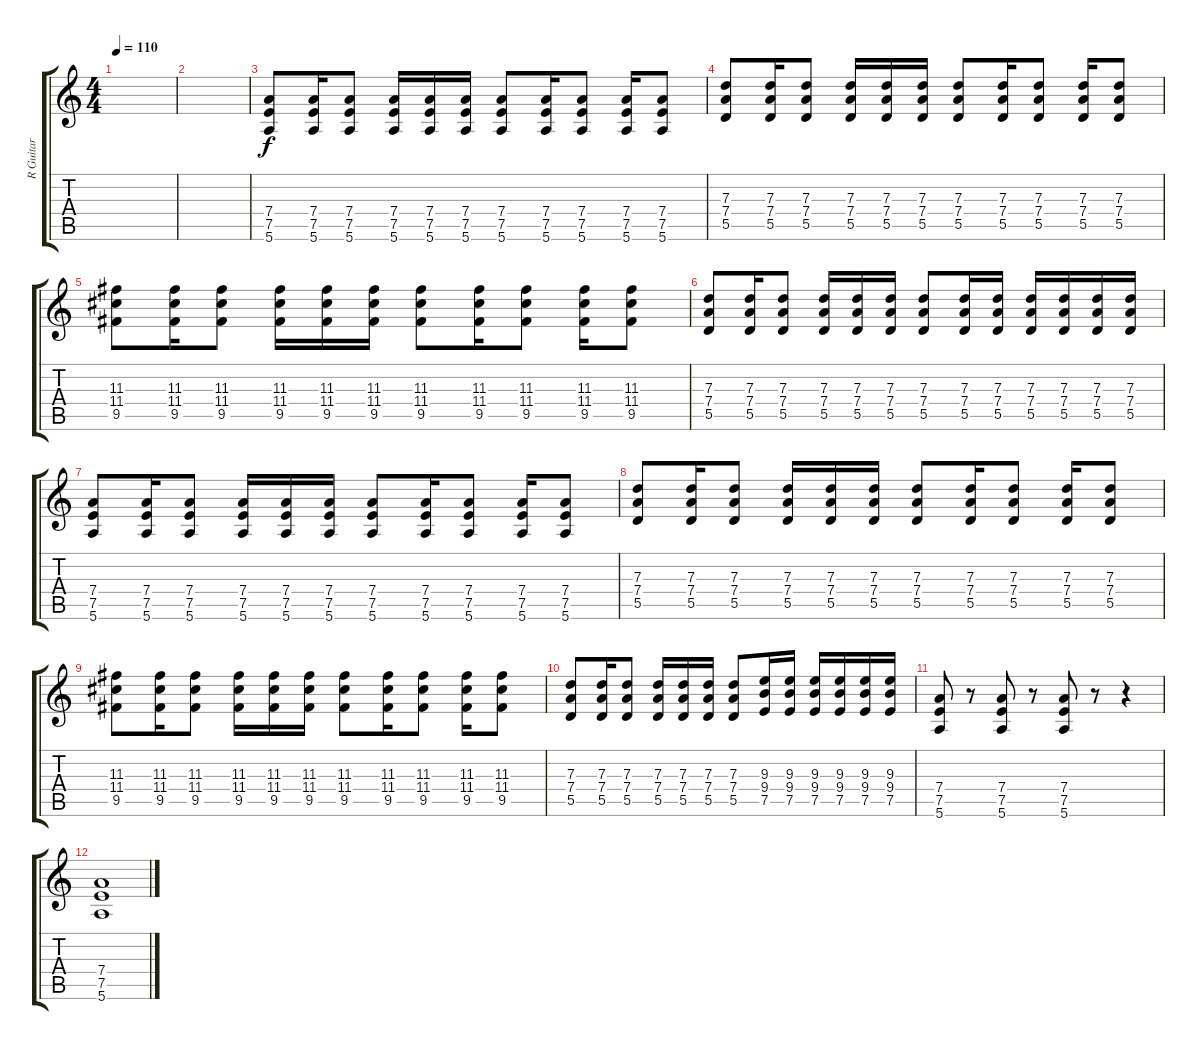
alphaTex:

\track ("R Guitar" "R Guitar") {instrument distortionguitar}
\staff {score tabs}
\tuning (E4 B3 G3 D3 A2 E2) {hide}
\ts (4 4)
\tempo 110
\clef g2
\ks c
|
|
(7.4 7.5 5.6).8 (7.4 7.5 5.6).16 (7.4 7.5 5.6).8 (7.4 7.5 5.6).16 (7.4 7.5 5.6).16 (7.4 7.5 5.6).16 (7.4 7.5 5.6).8 (7.4 7.5 5.6).16 (7.4 7.5 5.6).8 (7.4 7.5 5.6).16 (7.4 7.5 5.6).8 |
(7.3 7.4 5.5).8 (7.3 7.4 5.5).16 (7.3 7.4 5.5).8 (7.3 7.4 5.5).16 (7.3 7.4 5.5).16 (7.3 7.4 5.5).16 (7.3 7.4 5.5).8 (7.3 7.4 5.5).16 (7.3 7.4 5.5).8 (7.3 7.4 5.5).16 (7.3 7.4 5.5).8 |
(11.3 11.4 9.5).8 (11.3 11.4 9.5).16 (11.3 11.4 9.5).8 (11.3 11.4 9.5).16 (11.3 11.4 9.5).16 (11.3 11.4 9.5).16 (11.3 11.4 9.5).8 (11.3 11.4 9.5).16 (11.3 11.4 9.5).8 (11.3 11.4 9.5).16 (11.3 11.4 9.5).8 |
(7.3 7.4 5.5).8 (7.3 7.4 5.5).16 (7.3 7.4 5.5).8 (7.3 7.4 5.5).16 (7.3 7.4 5.5).16 (7.3 7.4 5.5).16 (7.3 7.4 5.5).8 (7.3 7.4 5.5).16 (7.3 7.4 5.5).16 (7.3 7.4 5.5).16 (7.3 7.4 5.5).16 (7.3 7.4 5.5).16 (7.3 7.4 5.5).16 |
(7.4 7.5 5.6).8 (7.4 7.5 5.6).16 (7.4 7.5 5.6).8 (7.4 7.5 5.6).16 (7.4 7.5 5.6).16 (7.4 7.5 5.6).16 (7.4 7.5 5.6).8 (7.4 7.5 5.6).16 (7.4 7.5 5.6).8 (7.4 7.5 5.6).16 (7.4 7.5 5.6).8 |
(7.3 7.4 5.5).8 (7.3 7.4 5.5).16 (7.3 7.4 5.5).8 (7.3 7.4 5.5).16 (7.3 7.4 5.5).16 (7.3 7.4 5.5).16 (7.3 7.4 5.5).8 (7.3 7.4 5.5).16 (7.3 7.4 5.5).8 (7.3 7.4 5.5).16 (7.3 7.4 5.5).8 |
(11.3 11.4 9.5).8 (11.3 11.4 9.5).16 (11.3 11.4 9.5).8 (11.3 11.4 9.5).16 (11.3 11.4 9.5).16 (11.3 11.4 9.5).16 (11.3 11.4 9.5).8 (11.3 11.4 9.5).16 (11.3 11.4 9.5).8 (11.3 11.4 9.5).16 (11.3 11.4 9.5).8 |
(7.3 7.4 5.5).8 (7.3 7.4 5.5).16 (7.3 7.4 5.5).8 (7.3 7.4 5.5).16 (7.3 7.4 5.5).16 (7.3 7.4 5.5).16 (7.3 7.4 5.5).8 (9.3 9.4 7.5).16 (9.3 9.4 7.5).16 (9.3 9.4 7.5).16 (9.3 9.4 7.5).16 (9.3 9.4 7.5).16 (9.3 9.4 7.5).16 |
(7.4 7.5 5.6).8 r.8 (7.4 7.5 5.6).8 r.8 (7.4 7.5 5.6).8 r.8 r.4 |
(7.4 7.5 5.6).1
